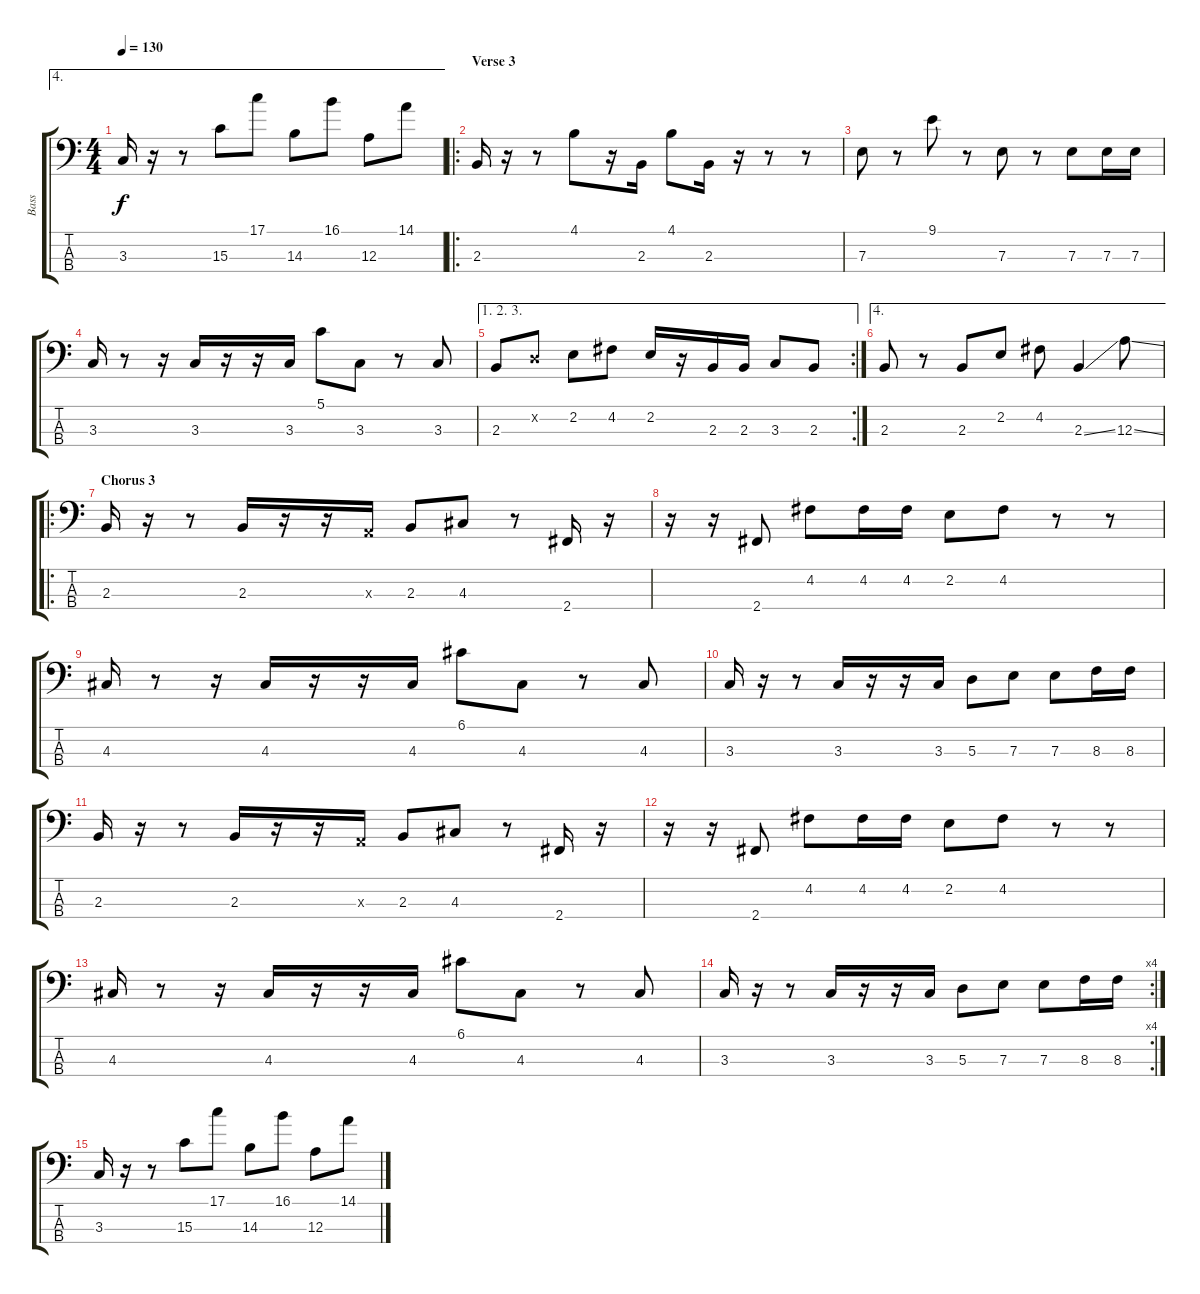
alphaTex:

\track ("Bass" "Bass") {instrument fretlessbass}
\staff {score tabs}
\tuning (G2 D2 A1 E1) {hide}
\ae 4
\ts (4 4)
\tempo 130
\clef f4
\ks c
3.3.16{dy f} r.16 r.8 15.3.8 17.1.8 14.3.8 16.1.8 12.3.8 14.1.8 |
\ro
\section ("" "Verse 3")
2.3.16 r.16 r.8 4.1.8 r.16 2.3.16 4.1.8 2.3.16 r.16 r.8 r.8 |
7.3.8 r.8 9.1.8 r.8 7.3.8 r.8 7.3.8 7.3.16 7.3.16 |
3.3.16 r.8 r.16 3.3.16 r.16 r.16 3.3.16 5.1.8 3.3.8 r.8 3.3.8 |
\ae (1 2 3)
\rc 2
2.3.8 0.2{x}.8 2.2.8 4.2.8 2.2.16 r.16 2.3.16 2.3.16 3.3.8 2.3.8 |
\ae 4
2.3.8 r.8 2.3.8 2.2.8 4.2.8 2.3{ss}.4 12.3{ss}.8 |
\ro
\section ("" "Chorus 3")
2.3.16 r.16 r.8 2.3.16 r.16 r.16 0.3{x}.16 2.3.8 4.3.8 r.8 2.4.16 r.16 |
r.16 r.16 2.4.8 4.2.8 4.2.16 4.2.16 2.2.8 4.2.8 r.8 r.8 |
4.3.16 r.8 r.16 4.3.16 r.16 r.16 4.3.16 6.1.8 4.3.8 r.8 4.3.8 |
3.3.16 r.16 r.8 3.3.16 r.16 r.16 3.3.16 5.3.8 7.3.8 7.3.8 8.3.16 8.3.16 |
2.3.16 r.16 r.8 2.3.16 r.16 r.16 0.3{x}.16 2.3.8 4.3.8 r.8 2.4.16 r.16 |
r.16 r.16 2.4.8 4.2.8 4.2.16 4.2.16 2.2.8 4.2.8 r.8 r.8 |
4.3.16 r.8 r.16 4.3.16 r.16 r.16 4.3.16 6.1.8 4.3.8 r.8 4.3.8 |
\rc 4
3.3.16 r.16 r.8 3.3.16 r.16 r.16 3.3.16 5.3.8 7.3.8 7.3.8 8.3.16 8.3.16 |
3.3.16 r.16 r.8 15.3.8 17.1.8 14.3.8 16.1.8 12.3.8 14.1.8
